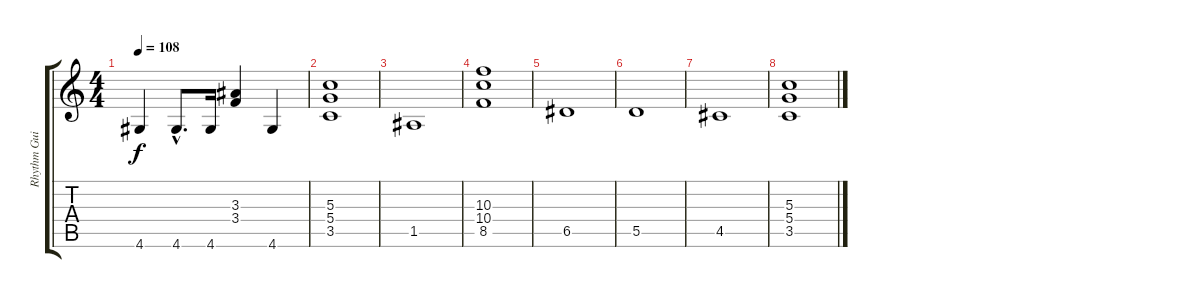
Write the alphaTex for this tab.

\track ("Rhythm Guitar - Lead Guitar 1" "Rhythm Gui") {instrument electricguitarclean}
\staff {score tabs}
\tuning (E4 B3 G3 D3 A2 E2) {hide}
\ts (4 4)
\tempo 108
\clef g2
\ks c
4.6.4{dy f} 4.6{hac}.8{d} 4.6.16 (3.3 3.4).4 4.6.4 |
(5.3 5.4 3.5).1 |
1.5.1 |
(10.3 10.4 8.5).1 |
6.5.1 |
5.5.1 |
4.5.1 |
(5.3 5.4 3.5).1
